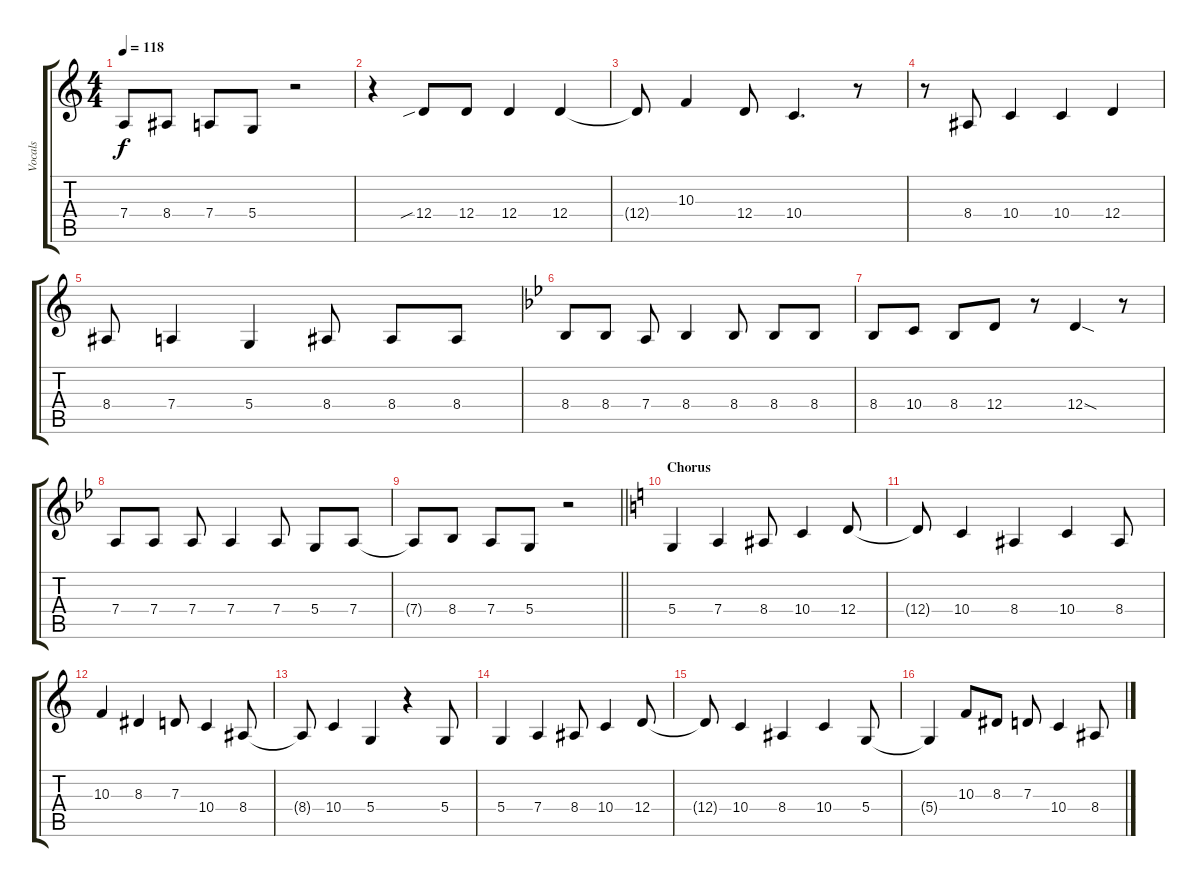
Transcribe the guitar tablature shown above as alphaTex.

\track ("Vocals" "Vocals") {instrument clarinet}
\staff {score tabs}
\tuning (E4 B3 G3 D3 A2 E2) {hide}
\ts (4 4)
\tempo 118
\clef g2
\ks c
7.4{t}.8{dy f} 8.4.8 7.4.8 5.4.8 r.2 |
r.4 12.4{sib}.8 12.4.8 12.4.4 12.4.4 |
12.4{t}.8 10.3.4 12.4.8 10.4.4{d} r.8 |
r.8 8.4.8 10.4.4 10.4.4 12.4.4 |
8.4.8 7.4.4 5.4.4 8.4.8 8.4.8 8.4.8 |
\ks bb
8.4.8 8.4.8 7.4.8 8.4.4 8.4.8 8.4.8 8.4.8 |
8.4.8 10.4.8 8.4.8 12.4.8 r.8 12.4{sod}.4 r.8 |
7.4.8 7.4.8 7.4.8 7.4.4 7.4.8 5.4.8 7.4.8 |
\barLineRight lightlight
7.4{t}.8 8.4.8 7.4.8 5.4.8 r.2 |
\section ("" "Chorus")
\ks c
5.4.4 7.4.4 8.4.8 10.4.4 12.4.8 |
12.4{t}.8 10.4.4 8.4.4 10.4.4 8.4.8 |
10.3.4 8.3.4 7.3.8 10.4.4 8.4.8 |
8.4{t}.8 10.4.4 5.4.4 r.4 5.4.8 |
5.4.4 7.4.4 8.4.8 10.4.4 12.4.8 |
12.4{t}.8 10.4.4 8.4.4 10.4.4 5.4.8 |
5.4{t}.4 10.3.8 8.3.8 7.3.8 10.4.4 8.4.8
